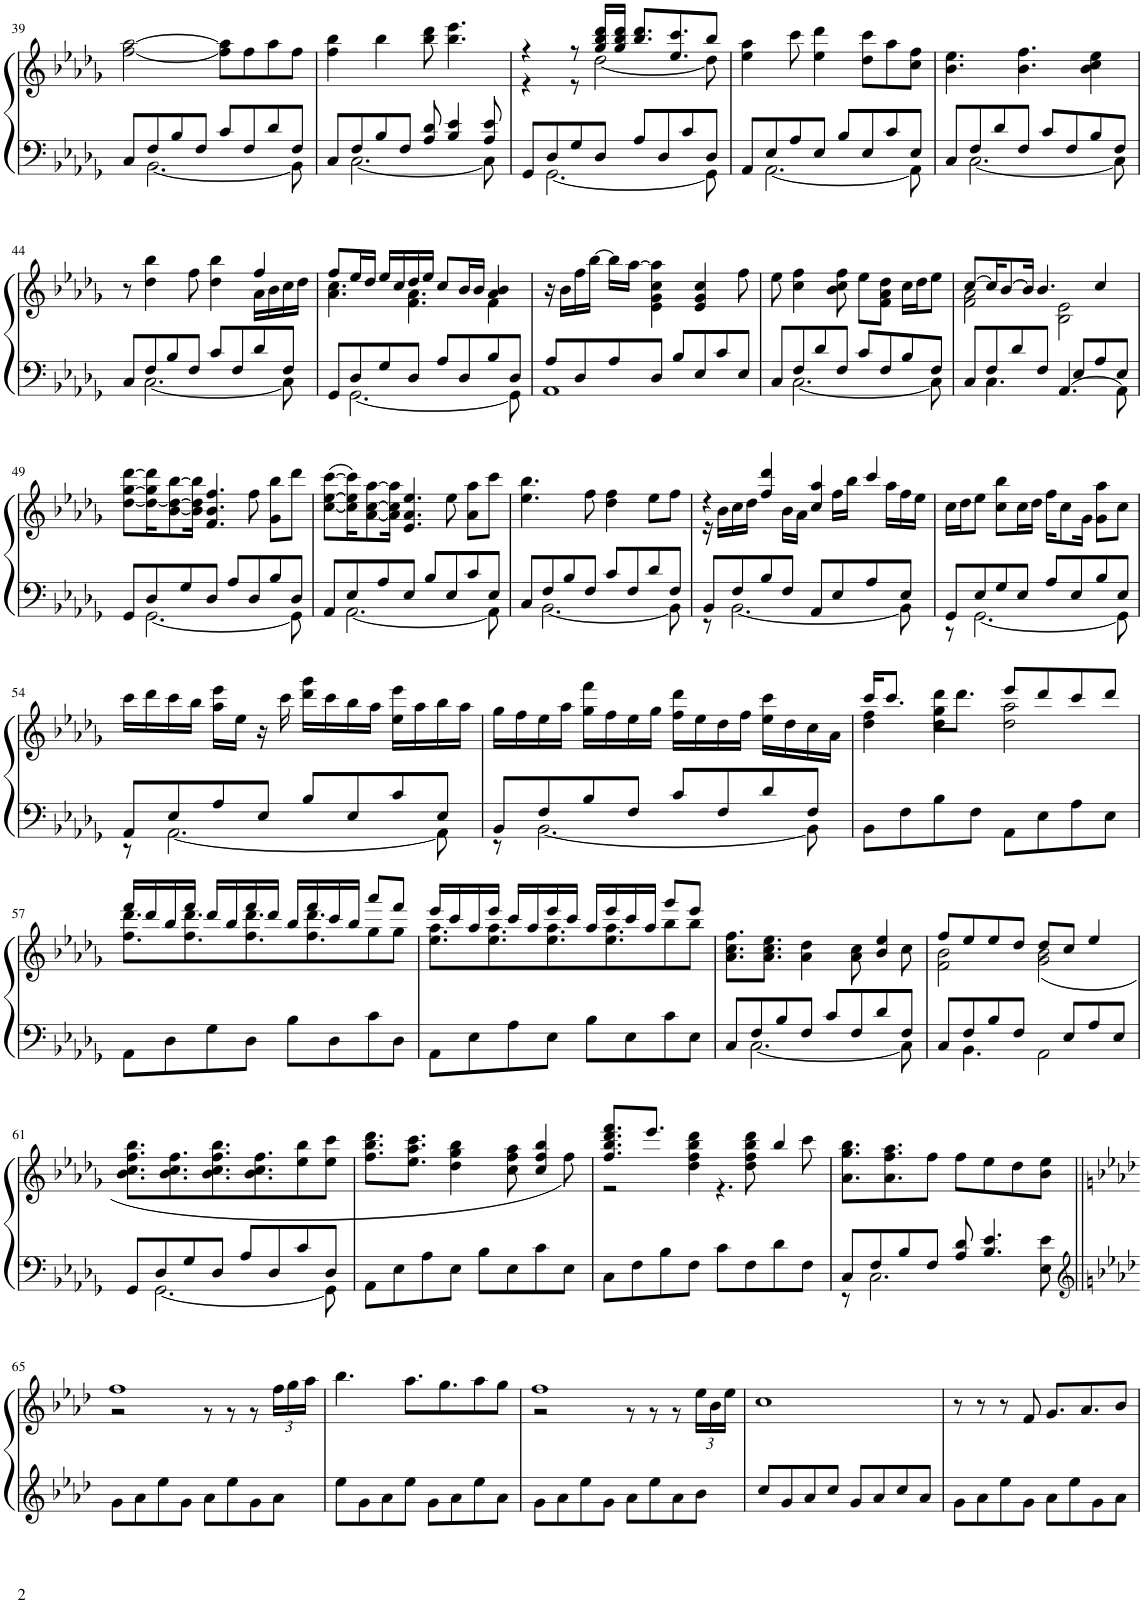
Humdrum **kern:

**kern	**kern
*part1	*part1
*staff2	*staff1
*I"Piano	*
*I'Pno	*
!!LO:PB:g=z
*clefF4	*clefG2
*k[b-e-a-d-g-]	*k[b-e-a-d-g-]
*M4/4	*M4/4
=39	=39
*^	*
8C/L	8ryy	[2ff\ [2aa-\
8F/	[2.BB-\	.
8B-/	.	.
8F/J	.	.
8c/L	.	8ff\] 8aa-\]L
8F/	.	8ff\
8d-/	.	8aa-\
8F/J	8BB-\]	8ff\J
=40	=40	=40
8C/L	8ryy	4ff\ 4bb-\
8F/	[2.C\	.
8B-/	.	4bb-\
8F/J	.	.
8A-/ 8d-/	.	8bb-\ 8ddd-\
4B-/ 4e-/	.	4.bb-\ 4.eee-\
8A-/ 8e-/	8C\]	.
=41	=41	=41
*	*	*^
8GG-/L	8ryy	4r	4r
8D-/	[2.GG-\	.	.
8G-/	.	8r	8r
8D-/J	.	16gg-/ 16bb-/ 16ddd-/LL	[2dd-\
.	.	16gg-/ 16bb-/ 16ddd-/JJ	.
8A-/L	.	8.bb-/ 8.ddd-/L	.
8D-/	.	.	.
.	.	8.ee-/ 8.ccc/	.
8c/	.	.	.
8D-/J	8GG-\]	8bb-/J	8dd-\]
*	*	*v	*v
=42	=42	=42
8AA-/L	8ryy	4ee-\ 4aa-\
8E-/	[2.AA-\	.
8A-/	.	8ccc\
8E-/J	.	4ee-\ 4ddd-\
8B-/L	.	.
8E-/	.	8dd-\ 8ccc\L
8c/	.	8aa-\
8E-/J	8AA-\]	8cc\ 8ff\J
=43	=43	=43
8C/L	8ryy	4.b-\ 4.ee-\
8F/	[2.C\	.
8d-/	.	.
8F/J	.	4.b-\ 4.ff\
8c/L	.	.
8F/	.	.
8B-/	.	4b-\ 4cc\ 4ee-\
8F/J	8C\]	.
!!LO:LB:g=z
=44	=44	=44
*	*	*^
8C/L	8ryy	8r	2.ryy
8F/	[2.C\	4dd-\ 4bb-\	.
8B-/	.	.	.
8F/J	.	8ff\	.
8c/L	.	4dd-\ 4bb-\	.
8F/	.	.	.
8d-/	.	4ff/	16a-\LL
.	.	.	16b-\
8F/J	8C\]	.	16cc\
.	.	.	16dd-\JJ
=45	=45	=45	=45
8GG-/L	8ryy	8ff/L	4.a-\ 4.cc\
8D-/	[2.GG-\	16ee-/L	.
.	.	16dd-/JJ	.
8G-/	.	16ee-/LL	.
.	.	16cc/	.
8D-/J	.	16dd-/	4.f\ 4.a-\
.	.	16ee-/JJ	.
8A-/L	.	8cc/L	.
8D-/	.	16b-/L	.
.	.	16b-/JJ	.
8B-/	.	4a-/ 4b-/	4f\
8D-/J	8GG-\]	.	.
*	*	*v	*v
=46	=46	=46
8A-/L	1AA-	16r
.	.	16b-\LL
8D-/	.	16ff\
.	.	[16bb-\JJ
8A-/	.	16bb-\LL]
.	.	[16aa-\JJ
8D-/J	.	4e-\ 4g-\ 4cc\ 4aa-\]
8B-/L	.	.
8E-/	.	4e-/ 4g-/ 4cc/
8c/	.	.
8E-/J	.	8ff\
=47	=47	=47
8C/L	8ryy	8ee-\
8F/	[2.C\	4cc\ 4ff\
8d-/	.	.
8F/J	.	8b-\ 8cc\ 8ff\
8c/L	.	8ee-\L
8F/	.	8f\ 8a-\ 8dd-\J
8B-/	.	16cc\LL
.	.	16dd-\J
8F/J	8C\]	8ee-\J
=48	=48	=48
*	*	*^
8C/L	8ryy	[8cc/L	2f\ 2a-\
8F/	4.C\	16cc/K]	.
.	.	[8b-/	.
8d-/	.	.	.
.	.	16b-/Jk]	.
8F/J	.	4.b-/	.
[4.AA-/	8ryy	.	2B-\ 2e-\
.	8E-/L	.	.
.	8A-/	4cc/	.
8AA-\]	8E-/J	.	.
!!LO:LB:g=z	!!
=49	=49	=49	=49
8GG-/L	8ryy	[8dd-\ [8gg-\ [8ddd-\L	8ryy
*	*	*v	*v
8D-/	[2.GG-\	16dd-\_ 16gg-\] 16ddd-\]K
.	.	[8b-\ 8dd-\_ [8bb-\
8G-/	.	.
.	.	16b-\] 16dd-\] 16bb-\]Jk
8D-/J	.	4.f/ 4.b-/ 4.ff/
8A-/L	.	.
*	*	*^
8D-/	.	.	8ff\
8B-/	.	8g-\ 8bb-\L	4ryy
8D-/J	8GG-\]	8ddd-\J	.
=50	=50	=50	=50
8AA-/L	8ryy	([8cc\ [8ee-\ [8ccc\L	8ryy
*	*	*v	*v
8E-/	[2.AA-\	16cc\] 16ee-\] 16ccc\]K)
.	.	[8a-\ [8cc\ [8aa-\
8A-/	.	.
.	.	16a-\] 16cc\] 16aa-\]Jk
8E-/J	.	4.e-/ 4.a-/ 4.ee-/
8B-/L	.	.
*	*	*^
8E-/	.	.	8ee-\
8c/	.	8a-\ 8aa-\L	4ryy
8E-/J	8AA-\]	8ccc\J	.
*	*	*v	*v
=51	=51	=51
8C/L	8ryy	4.ee-\ 4.bb-\
8F/	[2.BB-\	.
8B-/	.	.
8F/J	.	8ff\
8c/L	.	4dd-\ 4ff\
8F/	.	.
8d-/	.	8ee-\L
8F/J	8BB-\]	8ff\J
=52	=52	=52
*	*	*^
8BB-/L	8r	4r	16r
.	.	.	16b-\LL
8F/	[2.BB-\	.	16cc\
.	.	.	16dd-\JJ
8B-/	.	4ff/ 4ddd-/	8ryy
8F/J	.	.	16b-\LL
.	.	.	16a-\JJ
8AA-/L	.	4cc/ 4aa-/	8ryy
8E-/	.	.	16ff\LL
.	.	.	16bb-\JJ
8A-/	.	4ccc/	16ryy
.	.	.	16aa-\LL
8E-/J	8BB-\]	.	16ff\
.	.	.	16ee-\JJ
*	*	*v	*v
=53	=53	=53
8GG-/L	8r	16cc\LL
.	.	16dd-\J
8E-/	[2.GG-\	8ee-\J
8G-/	.	8cc\ 8bb-\L
8E-/J	.	16cc\L
.	.	16dd-\JJ
8A-/L	.	16ff\KL
.	.	8cc\
8E-/	.	.
.	.	16g-\Jk
8B-/	.	8g-\ 8aa-\L
8E-/J	8GG-\]	8cc\J
!!LO:LB:g=z
=54	=54	=54
8AA-/L	8r	16ccc\LL
.	.	16ddd-\
8E-/	[2.AA-\	16ccc\
.	.	16bb-\JJ
8A-/	.	16aa-\ 16eee-\LL
.	.	16ee-\JJ
8E-/J	.	16r
.	.	16ccc\
8B-/L	.	16ddd-\ 16ggg-\LL
.	.	16ccc\
8E-/	.	16bb-\
.	.	16aa-\JJ
8c/	.	16ee-\ 16eee-\LL
.	.	16aa-\
8E-/J	8AA-\]	16bb-\
.	.	16aa-\JJ
=55	=55	=55
8BB-/L	8r	16gg-\LL
.	.	16ff\
8F/	[2.BB-\	16ee-\
.	.	16aa-\JJ
8B-/	.	16gg-\ 16fff\LL
.	.	16ff\
8F/J	.	16ee-\
.	.	16gg-\JJ
8c/L	.	16ff\ 16ddd-\LL
.	.	16ee-\
8F/	.	16dd-\
.	.	16ff\JJ
8d-/	.	16ee-\ 16ccc\LL
.	.	16dd-\
8F/J	8BB-\]	16cc\
.	.	16a-\JJ
*v	*v	*
=56	=56
*	*^
8BB-\L	4dd-\ 4ff\	16ccc/KL
.	.	8.ccc/J
8F\	.	.
8B-\	4dd-\ 4gg-\	16ddd-\KL
.	.	8.ddd-\J
8F\J	.	.
8AA-\L	2dd-\ 2aa-\	8eee-/L
8E-\	.	8ddd-/
8A-\	.	8ccc/
8E-\J	.	8ddd-/J
!!LO:LB:g=z	!!
=57	=57	=57
8AA-\L	16fff/LL	8.ff\ 8.ddd-\L
.	16ddd-/	.
8D-\	16bb-/	.
.	16fff/JJ	8.ff\ 8.ddd-\
8G-\	16ddd-/LL	.
.	16bb-/	.
8D-\J	16fff/	8.ff\ 8.ddd-\
.	16ddd-/JJ	.
8B-\L	16bb-/LL	.
.	16fff/	8.ff\ 8.ddd-\
8D-\	16ccc/	.
.	16bb-/JJ	.
8c\	8aaa-/L	8gg-\
8D-\J	8fff/J	8gg-\J
=58	=58	=58
8AA-\L	16eee-/LL	8.ee-\ 8.aa-\L
.	16ccc/	.
8E-\	16aa-/	.
.	16eee-/JJ	8.ee-\ 8.aa-\
8A-\	16ccc/LL	.
.	16aa-/	.
8E-\J	16eee-/	8.ee-\ 8.aa-\
.	16ccc/JJ	.
8B-\L	16aa-/LL	.
.	16eee-/	8.ee-\ 8.aa-\
8E-\	16ccc/	.
.	16aa-/JJ	.
8c\	8ggg-/L	8bb-\
8E-\J	8eee-/J	8bb-\J
=59	=59	=59
*^	*	*
8C/L	8ryy	8.a-\ 8.cc\ 8.ff\L	2..ryy
8F/	[2.C\	.	.
.	.	8.a-\ 8.cc\ 8.ee-\J	.
8B-/	.	.	.
8F/J	.	4a-\ 4dd-\	.
8c/L	.	.	.
8F/	.	8a-\ 8cc\	.
8d-/	.	4b-/ 4ee-/	.
8F/J	8C\]	.	8cc\
=60	=60	=60	=60
8C/L	8ryy	8ff/L	2f\ 2b-\
8F/	4.BB-\	8ee-/	.
8B-/	.	8ee-/	.
8F/J	.	8dd-/J	.
2AA-\	8ryy	8dd-/L	(2g-\ 2b-\
.	8E-/L	8cc/J	.
.	8A-/	4ee-/	.
.	8E-/J	.	.
*	*	*v	*v
!!LO:LB:g=z
=61	=61	=61
8GG-/L	8ryy	8.b-\ 8.cc\ 8.ff\ 8.bb-\L
8D-/	[2.GG-\	.
.	.	8.b-\ 8.cc\ 8.ff\
8G-/	.	.
8D-/J	.	8.b-\ 8.cc\ 8.ff\ 8.bb-\
8A-/L	.	.
.	.	8.b-\ 8.cc\ 8.ff\
8D-/	.	.
8c/	.	8ee-\ 8bb-\
8D-/J	8GG-\]	8ee-\ 8ccc\J
*v	*v	*
=62	=62
*	*^
8AA-\L	8.ff\ 8.bb-\ 8.ddd-\L	2..ryy
8E-\	.	.
.	8.ee-\ 8.aa-\ 8.ccc\J	.
8A-\	.	.
8E-\J	4dd-\ 4gg-\ 4bb-\	.
8B-\L	.	.
8E-\	8cc\ 8ff\ 8aa-\	.
8c\	4cc/ 4ff/ 4bb-/	.
8E-\J	.	8ff\)
=63	=63	=63
8C\L	8.ff/ 8.bb-/ 8.ddd-/ 8.fff/L	2r
8F\	.	.
.	8.eee-/J	.
8B-\	.	.
8F\J	4dd-\ 4ff\ 4bb-\ 4ddd-\	.
8c\L	.	4.r
8F\	8dd-\ 8ff\ 8bb-\ 8ddd-\	.
8d-\	4bb-/	.
8F\J	.	8ccc\
*	*v	*v
=64	=64
*^	*
8C/L	8r	8.a-\ 8.gg-\ 8.bb-\L
8F/	2.C\	.
.	.	8.a-\ 8.ff\ 8.aa-\
8B-/	.	.
8F/J	.	8ff\J
8A-/ 8d-/	.	8ff\L
4.B-/ 4.e-/	.	8ee-\
.	.	8dd-\
.	8E-\ 8e-\	8b-\ 8ee-\J
*v	*v	*
!!LO:LB:g=z
=65||	=65||
*clefG2	*
*k[b-e-a-d-]	*k[b-e-a-d-]
*	*^
8g\L	1ff	2r
8a-\	.	.
8ee-\	.	.
8g\J	.	.
8a-\L	.	8r
8ee-\	.	8r
8g\	.	8r
*	*	*Xbrackettup
8a-\J	.	24ff\LL
.	.	24gg\
.	.	24aa-\JJ
*	*v	*v
=66	=66
8ee-\L	4.bb-\
8g\	.
8a-\	.
8ee-\J	8.aa-\L
8g\L	.
.	8.gg\
8a-\	.
8ee-\	8aa-\
8a-\J	8gg\J
=67	=67
*	*^
8g\L	1ff	2r
8a-\	.	.
8ee-\	.	.
8g\J	.	.
8a-\L	.	8r
8ee-\	.	8r
8a-\	.	8r
8b-\J	.	24ee-\LL
.	.	24b-\
.	.	24ee-\JJ
*	*v	*v
=68	=68
8cc/L	1cc
8g/	.
8a-/	.
8cc/J	.
8g/L	.
8a-/	.
8cc/	.
8a-/J	.
=69	=69
8g\L	8r
8a-\	8r
8ee-\	8r
8g\J	8f/
8a-\L	8.g/L
8ee-\	.
.	8.a-/
8g\	.
8a-\J	8b-/J
=	=
*-	*-
